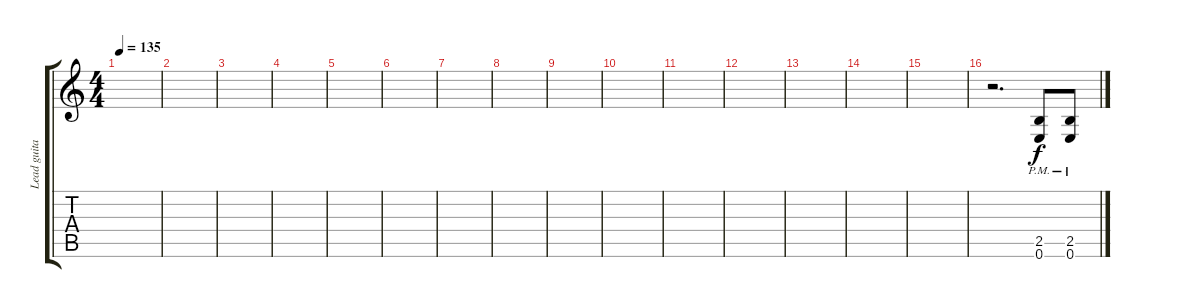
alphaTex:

\track ("Lead guitar" "Lead guita") {instrument distortionguitar}
\staff {score tabs}
\tuning (E4 B3 G3 D3 A2 E2) {hide}
\ts (4 4)
\tempo 135
\clef g2
\ks c
|
|
|
|
|
|
|
|
|
|
|
|
|
|
|
r.2{d} (2.5{pm} 0.6{pm}).8 (2.5{pm} 0.6{pm}).8
